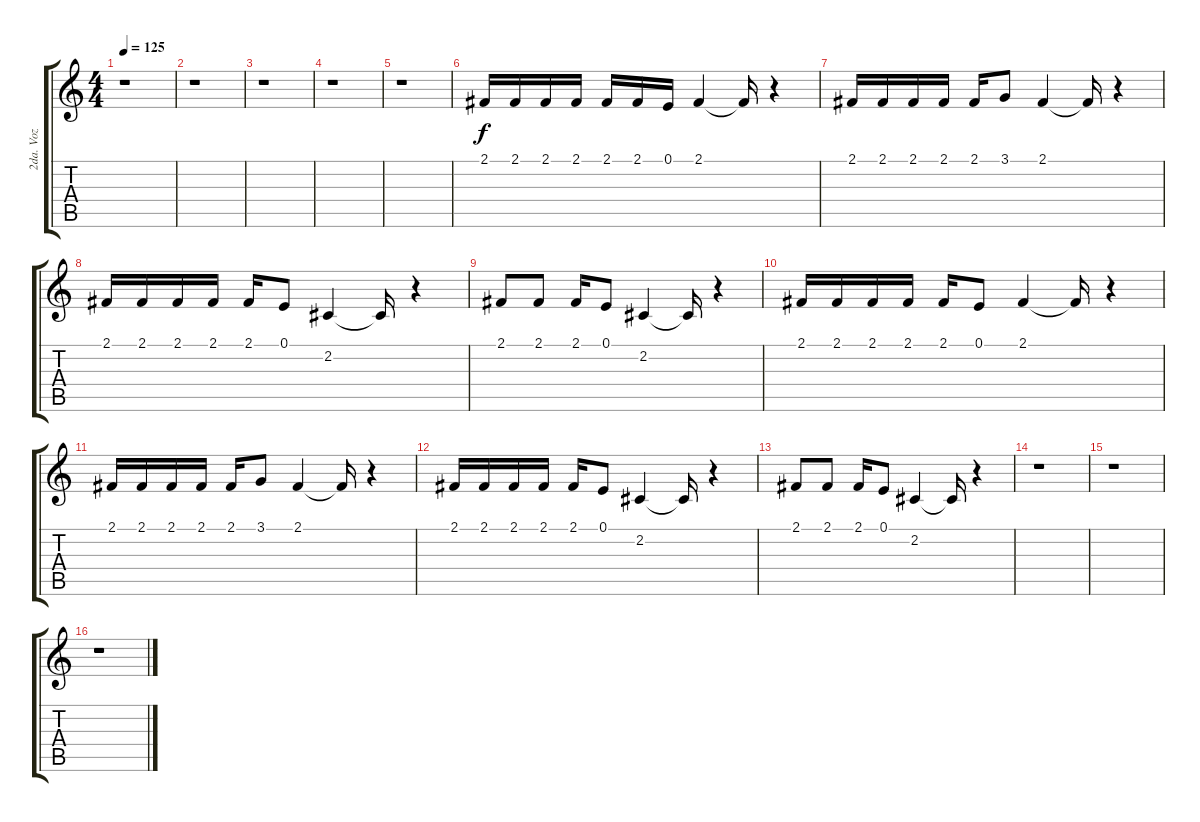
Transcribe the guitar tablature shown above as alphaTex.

\track ("2da. Voz" "2da. Voz") {instrument musicbox}
\staff {score tabs}
\tuning (E4 B3 G3 D3 A2 E2) {hide}
\ts (4 4)
\tempo 125
\clef g2
\ks c
r.1{dy f} |
r.1 |
r.1 |
r.1 |
r.1 |
2.1.16 2.1.16 2.1.16 2.1.16 2.1.16 2.1.16 0.1.16 2.1.4 2.1{t}.16 r.4 |
2.1.16 2.1.16 2.1.16 2.1.16 2.1.16 3.1.8 2.1.4 2.1{t}.16 r.4 |
2.1.16 2.1.16 2.1.16 2.1.16 2.1.16 0.1.8 2.2.4 2.2{t}.16 r.4 |
2.1.8 2.1.8 2.1.16 0.1.8 2.2.4 2.2{t}.16 r.4 |
2.1.16 2.1.16 2.1.16 2.1.16 2.1.16 0.1.8 2.1.4 2.1{t}.16 r.4 |
2.1.16 2.1.16 2.1.16 2.1.16 2.1.16 3.1.8 2.1.4 2.1{t}.16 r.4 |
2.1.16 2.1.16 2.1.16 2.1.16 2.1.16 0.1.8 2.2.4 2.2{t}.16 r.4 |
2.1.8 2.1.8 2.1.16 0.1.8 2.2.4 2.2{t}.16 r.4 |
r.1 |
r.1 |
r.1
